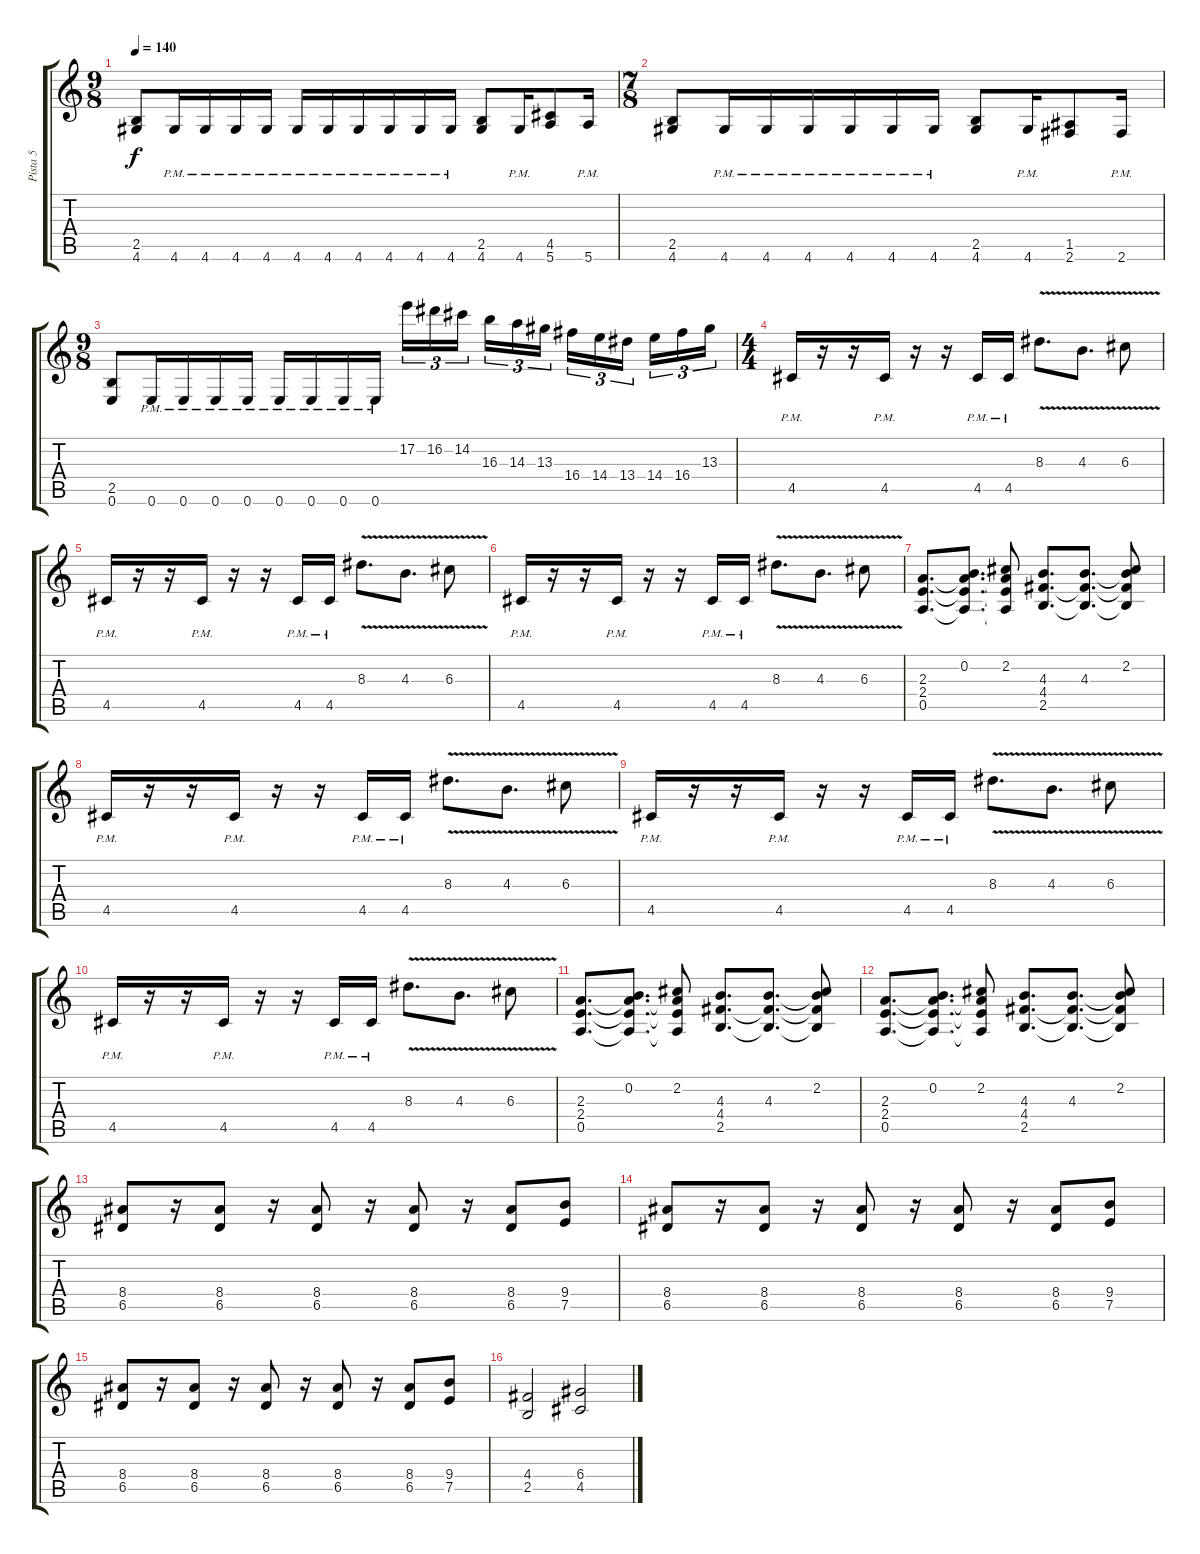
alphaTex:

\track ("Pista 5" "Pista 5") {instrument distortionguitar}
\staff {score tabs}
\tuning (E4 B3 G3 D3 A2 E2) {hide}
\ts (9 8)
\tempo 140
\clef g2
\ks c
(2.5 4.6).8{dy f} 4.6{pm}.16 4.6{pm}.16 4.6{pm}.16 4.6{pm}.16 4.6{pm}.16 4.6{pm}.16 4.6{pm}.16 4.6{pm}.16 4.6{pm}.16 4.6{pm}.16 (2.5 4.6).8 4.6{pm}.16 (4.5 5.6).8 5.6{pm}.16 |
\ts (7 8)
(2.5 4.6).8 4.6{pm}.16 4.6{pm}.16 4.6{pm}.16 4.6{pm}.16 4.6{pm}.16 4.6{pm}.16 (2.5 4.6).8 4.6{pm}.16 (1.5 2.6).8 2.6{pm}.16 |
\ts (9 8)
(2.5 0.6).8 0.6{pm}.16 0.6{pm}.16 0.6{pm}.16 0.6{pm}.16 0.6{pm}.16 0.6{pm}.16 0.6{pm}.16 0.6{pm}.16{beam splitsecondary} 17.2.16{tu (3 2)} 16.2.16{tu (3 2)} 14.2.16{tu (3 2)} 16.3.16{tu (3 2)} 14.3.16{tu (3 2)} 13.3.16{tu (3 2) beam splitsecondary} 16.4.16{tu (3 2)} 14.4.16{tu (3 2)} 13.4.16{tu (3 2) beam splitsecondary} 14.4.16{tu (3 2)} 16.4.16{tu (3 2)} 13.3.16{tu (3 2)} |
\ts (4 4)
4.5{pm}.16 r.16 r.16 4.5{pm}.16 r.16 r.16 4.5{pm}.16 4.5{pm}.16 8.3{v}.8{d} 4.3{v}.8{d} 6.3{v}.8 |
4.5{pm}.16 r.16 r.16 4.5{pm}.16 r.16 r.16 4.5{pm}.16 4.5{pm}.16 8.3{v}.8{d} 4.3{v}.8{d} 6.3{v}.8 |
4.5{pm}.16 r.16 r.16 4.5{pm}.16 r.16 r.16 4.5{pm}.16 4.5{pm}.16 8.3{v}.8{d} 4.3{v}.8{d} 6.3{v}.8 |
(2.3 2.4 0.5).8{d} (0.2 2.3{t} 2.4{t} 0.5{t}).8{d} (2.2 2.3{t} 2.4{t} 0.5{t}).8 (4.3 4.4 2.5).8{d} (4.3 4.4{t} 2.5{t}).8{d} (2.2 4.3{t} 4.4{t} 2.5{t}).8 |
4.5{pm}.16 r.16 r.16 4.5{pm}.16 r.16 r.16 4.5{pm}.16 4.5{pm}.16 8.3{v}.8{d} 4.3{v}.8{d} 6.3{v}.8 |
4.5{pm}.16 r.16 r.16 4.5{pm}.16 r.16 r.16 4.5{pm}.16 4.5{pm}.16 8.3{v}.8{d} 4.3{v}.8{d} 6.3{v}.8 |
4.5{pm}.16 r.16 r.16 4.5{pm}.16 r.16 r.16 4.5{pm}.16 4.5{pm}.16 8.3{v}.8{d} 4.3{v}.8{d} 6.3{v}.8 |
(2.3 2.4 0.5).8{d} (0.2 2.3{t} 2.4{t} 0.5{t}).8{d} (2.2 2.3{t} 2.4{t} 0.5{t}).8 (4.3 4.4 2.5).8{d} (4.3 4.4{t} 2.5{t}).8{d} (2.2 4.3{t} 4.4{t} 2.5{t}).8 |
(2.3 2.4 0.5).8{d} (0.2 2.3{t} 2.4{t} 0.5{t}).8{d} (2.2 2.3{t} 2.4{t} 0.5{t}).8 (4.3 4.4 2.5).8{d} (4.3 4.4{t} 2.5{t}).8{d} (2.2 4.3{t} 4.4{t} 2.5{t}).8 |
(8.4 6.5).8 r.16 (8.4 6.5).8 r.16 (8.4 6.5).8 r.16 (8.4 6.5).8 r.16 (8.4 6.5).8 (9.4 7.5).8 |
(8.4 6.5).8 r.16 (8.4 6.5).8 r.16 (8.4 6.5).8 r.16 (8.4 6.5).8 r.16 (8.4 6.5).8 (9.4 7.5).8 |
(8.4 6.5).8 r.16 (8.4 6.5).8 r.16 (8.4 6.5).8 r.16 (8.4 6.5).8 r.16 (8.4 6.5).8 (9.4 7.5).8 |
(4.4 2.5).2 (6.4 4.5).2
